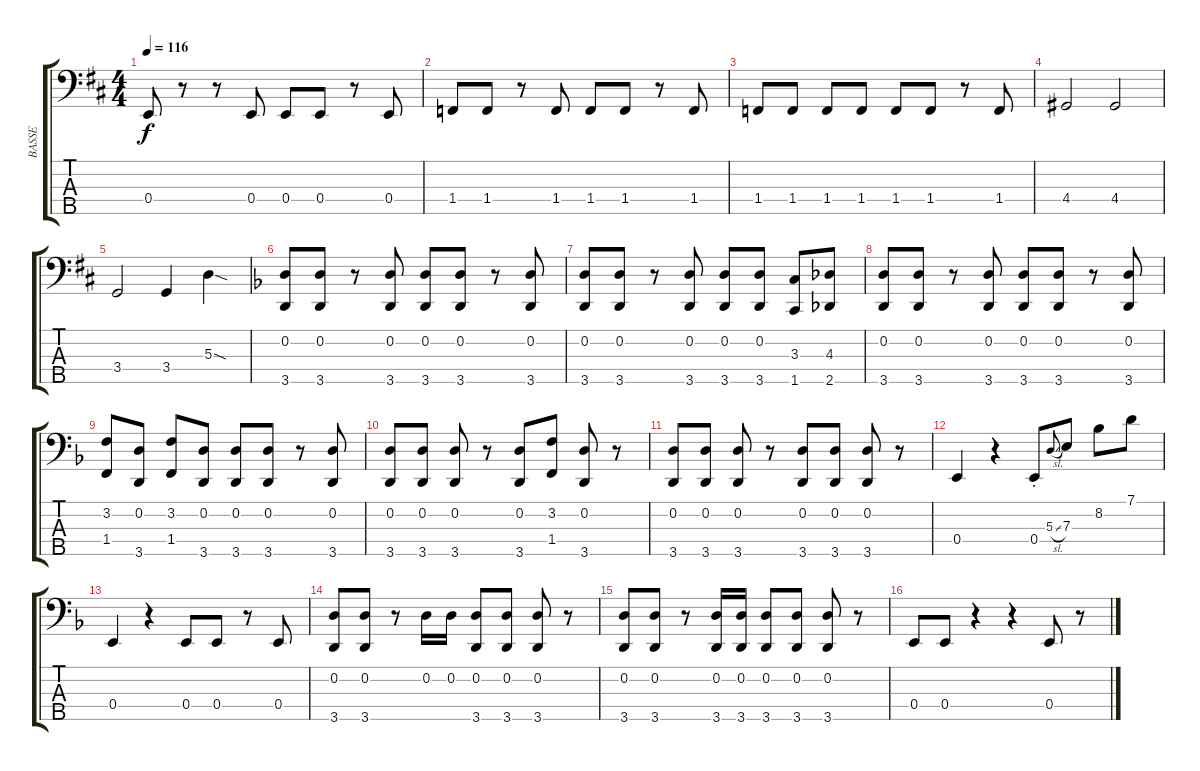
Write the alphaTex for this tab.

\track ("BASSE" "BASSE") {instrument electricbassfinger}
\staff {score tabs}
\tuning (G2 D2 A1 E1 B0) {hide}
\ts (4 4)
\tempo 116
\clef f4
\ks d
0.4.8{dy f} r.8 r.8 0.4.8 0.4.8 0.4.8 r.8 0.4.8 |
1.4.8 1.4.8 r.8 1.4.8 1.4.8 1.4.8 r.8 1.4.8 |
1.4.8 1.4.8 1.4.8 1.4.8 1.4.8 1.4.8 r.8 1.4.8 |
4.4.2 4.4.2 |
3.4.2 3.4.4 5.3{sod}.4 |
\ks f
(0.2 3.5).8 (0.2 3.5).8 r.8 (0.2 3.5).8 (0.2 3.5).8 (0.2 3.5).8 r.8 (0.2 3.5).8 |
(0.2 3.5).8 (0.2 3.5).8 r.8 (0.2 3.5).8 (0.2 3.5).8 (0.2 3.5).8 (3.3 1.5).8 (4.3 2.5).8 |
(0.2 3.5).8 (0.2 3.5).8 r.8 (0.2 3.5).8 (0.2 3.5).8 (0.2 3.5).8 r.8 (0.2 3.5).8 |
(3.2 1.4).8 (0.2 3.5).8 (3.2 1.4).8 (0.2 3.5).8 (0.2 3.5).8 (0.2 3.5).8 r.8 (0.2 3.5).8 |
(0.2 3.5).8 (0.2 3.5).8 (0.2 3.5).8 r.8 (0.2 3.5).8 (3.2 1.4).8 (0.2 3.5).8 r.8 |
(0.2 3.5).8 (0.2 3.5).8 (0.2 3.5).8 r.8 (0.2 3.5).8 (0.2 3.5).8 (0.2 3.5).8 r.8 |
0.4.4 r.4 0.4{st}.8 5.3{sl}.8{gr onbeat} 7.3.8 8.2.8 7.1.8 |
0.4.4 r.4 0.4.8 0.4.8 r.8 0.4.8 |
(0.2 3.5).8 (0.2 3.5).8 r.8 0.2.16 0.2.16 (0.2 3.5).8 (0.2 3.5).8 (0.2 3.5).8 r.8 |
(0.2 3.5).8 (0.2 3.5).8 r.8 (0.2 3.5).16 (0.2 3.5).16 (0.2 3.5).8 (0.2 3.5).8 (0.2 3.5).8 r.8 |
0.4.8 0.4.8 r.4 r.4 0.4.8 r.8
